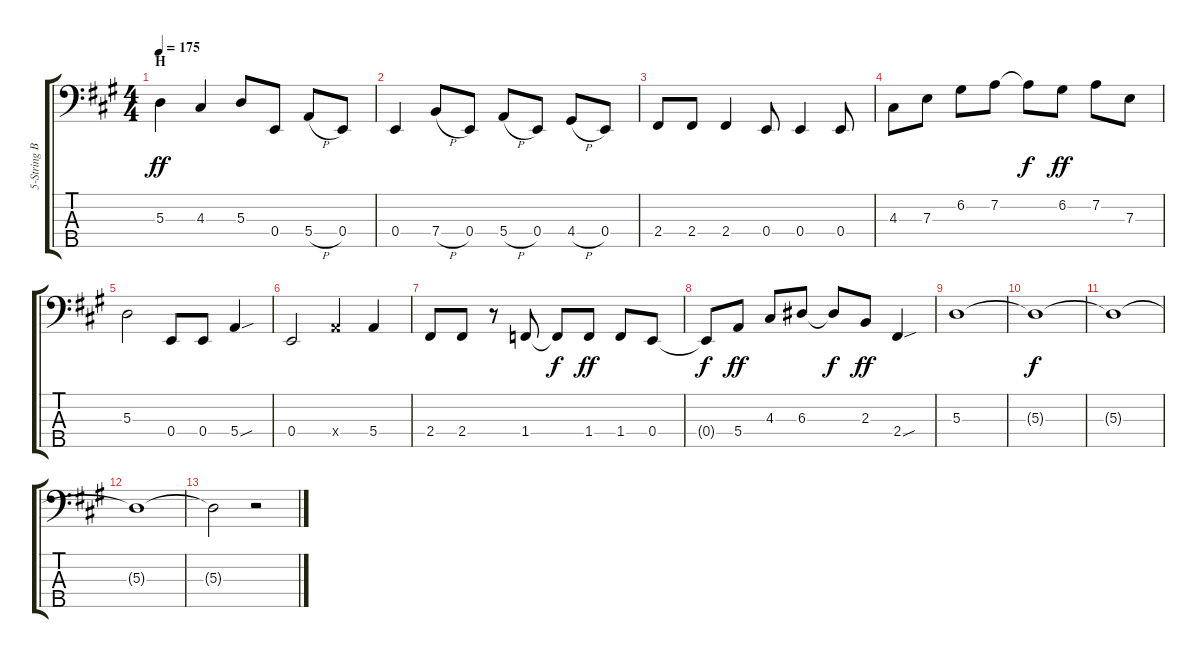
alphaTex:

\track ("5-String Bass" "5-String B") {instrument electricbasspick}
\staff {score tabs}
\tuning (G2 D2 A1 E1 B0) {hide}
\ts (4 4)
\section ("" "H")
\tempo 175
\clef f4
\ks a
5.3.4{dy ff} 4.3.4 5.3.8 0.4.8 5.4{h}.8 0.4.8 |
0.4.4 7.4{h}.8 0.4.8 5.4{h}.8 0.4.8 4.4{h}.8 0.4.8 |
2.4.8 2.4.8 2.4.4 0.4.8 0.4.4 0.4.8 |
4.3.8 7.3.8 6.2.8 7.2.8 7.2{t}.8{dy f} 6.2.8{dy ff} 7.2.8 7.3.8 |
5.3.2 0.4.8 0.4.8 5.4{sou}.4 |
0.4.2 5.4{x}.4 5.4.4 |
2.4.8 2.4.8 r.8 1.4.8 1.4{t}.8{dy f} 1.4.8{dy ff} 1.4.8 0.4.8 |
0.4{t}.8{dy f} 5.4.8{dy ff} 4.3.8 6.3.8 6.3{t}.8{dy f} 2.3.8{dy ff} 2.4{sou}.4 |
5.3.1 |
5.3{t}.1{dy f} |
5.3{t}.1 |
5.3{t}.1 |
5.3{t}.2 r.2
